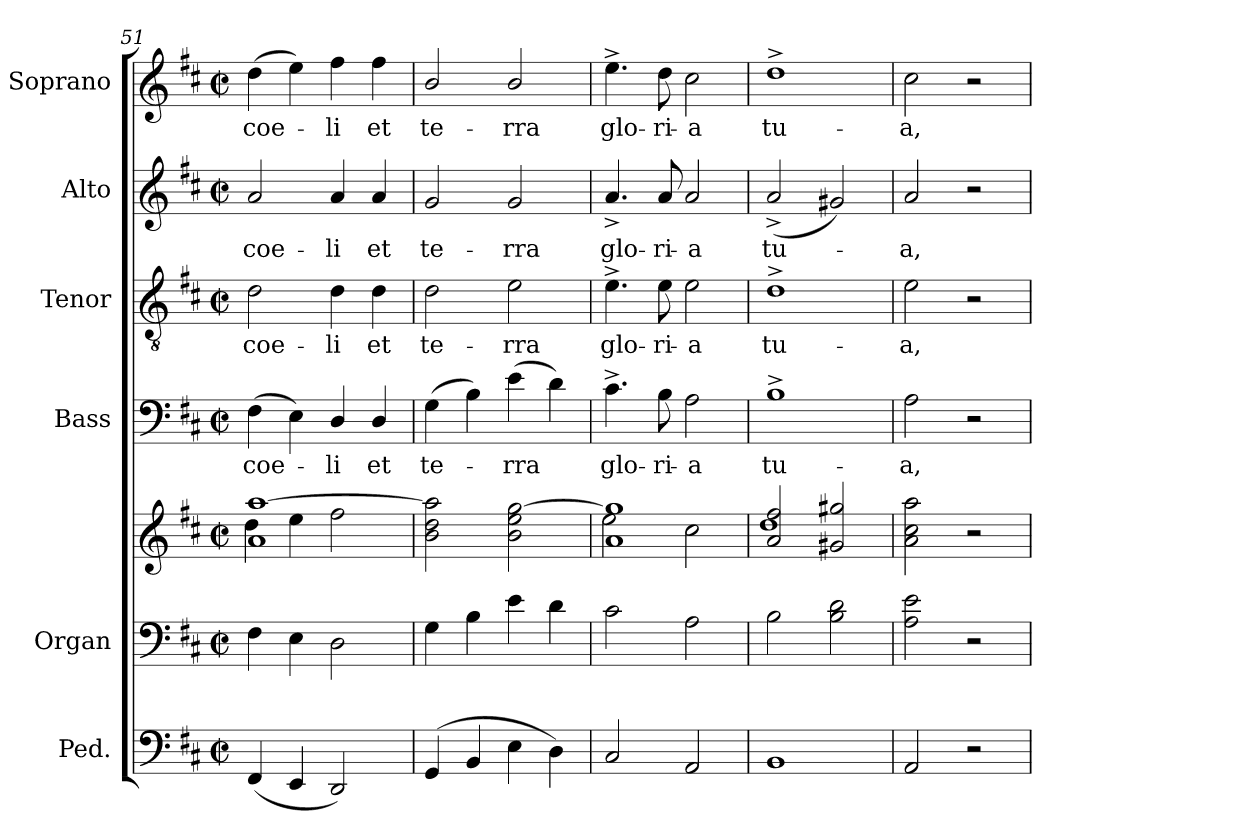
**kern	**kern	**kern	**kern	**text	**kern	**text	**kern	**text	**kern	**text
*part6	*part5	*part5	*part4	*part4	*part3	*part3	*part2	*part2	*part1	*part1
*staff7	*staff6	*staff5	*staff4	*staff4	*staff3	*staff3	*staff2	*staff2	*staff1	*staff1
*I"Ped.	*I"Organ	*	*I"Bass	*	*I"Tenor	*	*I"Alto	*	*I"Soprano	*
*	*I'Org.	*	*I'B.	*	*I'T.	*	*I'A.	*	*I'S.	*
*clefF4	*clefF4	*clefG2	*clefF4	*	*clefGv2	*	*clefG2	*	*clefG2	*
*	*	*	*	*	*ITrd7c12	*	*	*	*	*
*k[f#c#]	*k[f#c#]	*k[f#c#]	*k[f#c#]	*	*k[f#c#]	*	*k[f#c#]	*	*k[f#c#]	*
*D:	*D:	*D:	*D:	*	*D:	*	*D:	*	*D:	*
*M2/2	*M2/2	*M2/2	*M2/2	*	*M2/2	*	*M2/2	*	*M2/2	*
*met(c|)	*met(c|)	*met(c|)	*met(c|)	*	*met(c|)	*	*met(c|)	*	*met(c|)	*
=51	=51	=51	=51	=51	=51	=51	=51	=51	=51	=51
*	*	*^	*	*	*	*	*	*	*	*
!	!	!	!	!	!LO:LY:b:color=#000000	!	!	!	!	!	!
!	!	!	!	!	!	!	!LO:LY:b:color=#000000	!	!	!	!
!	!	!	!	!	!	!	!	!	!LO:LY:b:color=#000000	!	!
!	!	!	!	!	!	!	!	!	!	!	!LO:LY:b:color=#000000
(4FF#i/	4F#i\	1ai [1aai	4ddi\	(4F#i\	coe-	2Di\	coe-	2ai/	coe-	(4ddi\	coe-
4EEi/	4Ei\	.	4eei\	4Ei\)	.	.	.	.	.	4eei\)	.
!	!	!	!	!	!LO:LY:b:color=#000000	!	!	!	!	!	!
!	!	!	!	!	!	!	!LO:LY:b:color=#000000	!	!	!	!
!	!	!	!	!	!	!	!	!	!LO:LY:b:color=#000000	!	!
!	!	!	!	!	!	!	!	!	!	!	!LO:LY:b:color=#000000
2DDi/)	2Di\	.	2ff#i\	4Di/	-li	4Di\	-li	4ai/	-li	4ff#i\	-li
!	!	!	!	!	!LO:LY:b:color=#000000	!	!	!	!	!	!
!	!	!	!	!	!	!	!LO:LY:b:color=#000000	!	!	!	!
!	!	!	!	!	!	!	!	!	!LO:LY:b:color=#000000	!	!
!	!	!	!	!	!	!	!	!	!	!	!LO:LY:b:color=#000000
.	.	.	.	4Di/	et	4Di\	et	4ai/	et	4ff#i\	et
*	*	*v	*v	*	*	*	*	*	*	*	*
=52	=52	=52	=52	=52	=52	=52	=52	=52	=52	=52
!	!	!	!	!LO:LY:b:color=#000000	!	!	!	!	!	!
!	!	!	!	!	!	!LO:LY:b:color=#000000	!	!	!	!
!	!	!	!	!	!	!	!	!LO:LY:b:color=#000000	!	!
!	!	!	!	!	!	!	!	!	!	!LO:LY:b:color=#000000
(4GGi/	4Gi\	2bi\ 2ddi 2aai]	(4Gi\	te-	2Di\	te-	2gi/	te-	2bi/	te-
4BBi/	4Bi\	.	4Bi\)	.	.	.	.	.	.	.
!	!	!	!	!LO:LY:b:color=#000000	!	!	!	!	!	!
!	!	!	!	!	!	!LO:LY:b:color=#000000	!	!	!	!
!	!	!	!	!	!	!	!	!LO:LY:b:color=#000000	!	!
!	!	!	!	!	!	!	!	!	!	!LO:LY:b:color=#000000
4Ei\	4ei\	2bi\ 2eei [2ggi	(4ei\	-rra	2Ei\	-rra	2gi/	-rra	2bi/	-rra
4Di\)	4di\	.	4di\)	.	.	.	.	.	.	.
=53	=53	=53	=53	=53	=53	=53	=53	=53	=53	=53
*	*	*^	*	*	*	*	*	*	*	*
!	!	!	!	!	!LO:LY:b:color=#000000	!	!	!	!	!	!
!	!	!	!	!	!	!	!LO:LY:b:color=#000000	!	!	!	!
!	!	!	!	!	!	!	!	!	!LO:LY:b:color=#000000	!	!
!	!	!	!	!	!	!	!	!	!	!	!LO:LY:b:color=#000000
2C#i/	2c#i\	1ai 1ggi]	2eei\	4.c#^i\	glo-	4.E^i\	glo-	4.a^i/	glo-	4.ee^i\	glo-
!	!	!	!	!	!LO:LY:b:color=#000000	!	!	!	!	!	!
!	!	!	!	!	!	!	!LO:LY:b:color=#000000	!	!	!	!
!	!	!	!	!	!	!	!	!	!LO:LY:b:color=#000000	!	!
!	!	!	!	!	!	!	!	!	!	!	!LO:LY:b:color=#000000
.	.	.	.	8Bi\	-ri-	8Ei\	-ri-	8ai/	-ri-	8ddi\	-ri-
!	!	!	!	!	!LO:LY:b:color=#000000	!	!	!	!	!	!
!	!	!	!	!	!	!	!LO:LY:b:color=#000000	!	!	!	!
!	!	!	!	!	!	!	!	!	!LO:LY:b:color=#000000	!	!
!	!	!	!	!	!	!	!	!	!	!	!LO:LY:b:color=#000000
2AAi/	2Ai\	.	2cc#i\	2Ai\	-a	2Ei\	-a	2ai/	-a	2cc#i\	-a
=54	=54	=54	=54	=54	=54	=54	=54	=54	=54	=54	=54
!	!	!	!	!	!LO:LY:b:color=#000000	!	!	!	!	!	!
!	!	!	!	!	!	!	!LO:LY:b:color=#000000	!	!	!	!
!	!	!	!	!	!	!	!	!	!LO:LY:b:color=#000000	!	!
!	!	!	!	!	!	!	!	!	!	!	!LO:LY:b:color=#000000
1BBi	2Bi\	2ai/ 2ff#i	1ddi	1B^i	tu-	1D^i	tu-	(2a^i/	tu-	1dd^i	tu-
.	2Bi\ 2di	2g#Xi/ 2gg#Xi	.	.	.	.	.	2g#Xi/)	.	.	.
*	*	*v	*v	*	*	*	*	*	*	*	*
=55	=55	=55	=55	=55	=55	=55	=55	=55	=55	=55
!	!	!	!	!LO:LY:b:color=#000000	!	!	!	!	!	!
!	!	!	!	!	!	!LO:LY:b:color=#000000	!	!	!	!
!	!	!	!	!	!	!	!	!LO:LY:b:color=#000000	!	!
!	!	!	!	!	!	!	!	!	!	!LO:LY:b:color=#000000
2AAi/	2Ai\ 2ei	2ai\ 2cc#i 2aai	2Ai\	-a,	2Ei\	-a,	2ai/	-a,	2cc#i\	-a,
2r	2r	2r	2r	.	2r	.	2r	.	2r	.
=	=	=	=	=	=	=	=	=	=	=
*-	*-	*-	*-	*-	*-	*-	*-	*-	*-	*-
